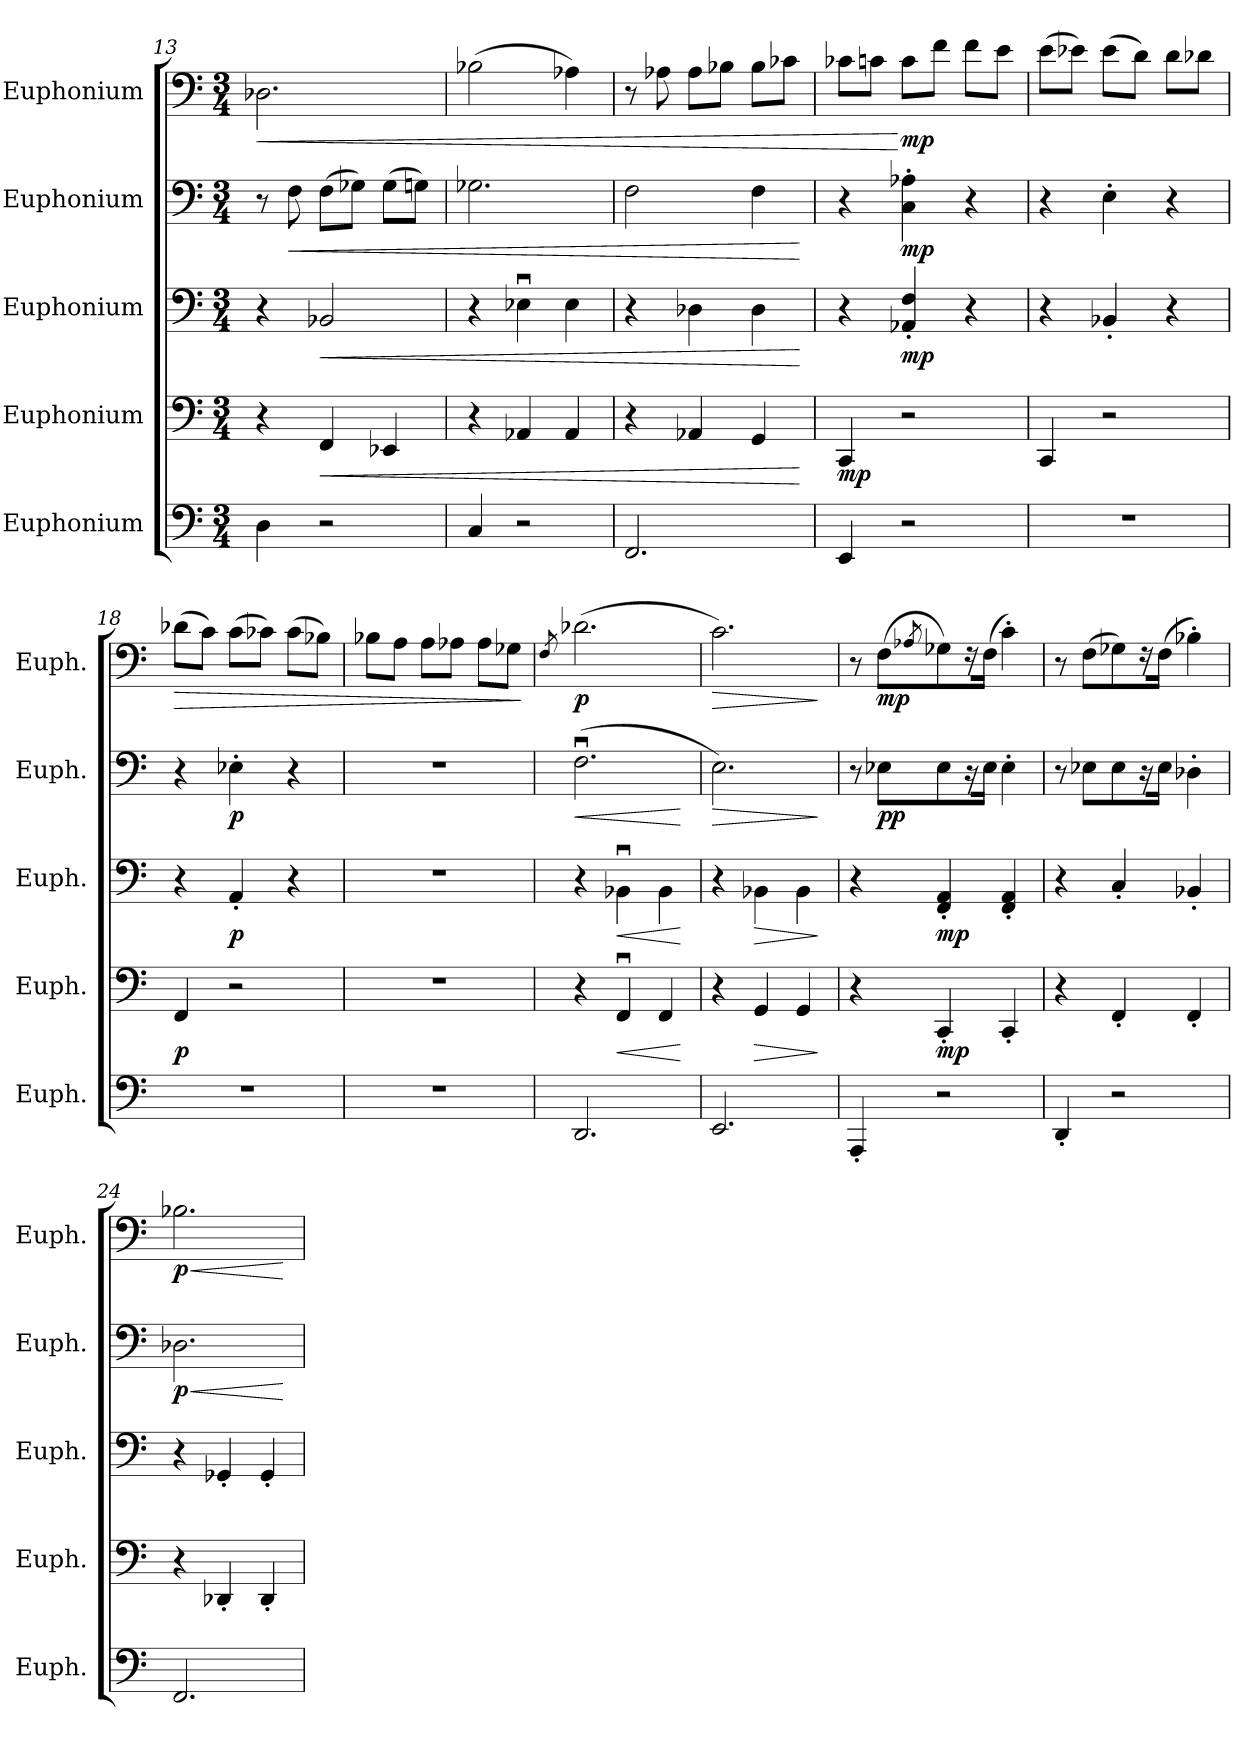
**kern	**kern	**dynam	**kern	**dynam	**kern	**dynam	**kern	**dynam
*part5	*part4	*part4	*part3	*part3	*part2	*part2	*part1	*part1
*staff5	*staff4	*staff4	*staff3	*staff3	*staff2	*staff2	*staff1	*staff1
*I"Euphonium	*I"Euphonium	*	*I"Euphonium	*	*I"Euphonium	*	*I"Euphonium	*
*I'Euph.	*I'Euph.	*	*I'Euph.	*	*I'Euph.	*	*I'Euph.	*
*clefF4	*clefF4	*	*clefF4	*	*clefF4	*	*clefF4	*
*k[]	*k[]	*	*k[]	*	*k[]	*	*k[]	*
*M3/4	*M3/4	*	*M3/4	*	*M3/4	*	*M3/4	*
*MM110	*MM110	*	*MM110	*	*MM110	*	*MM110	*
=13	=13	=13	=13	=13	=13	=13	=13	=13
!	!	!	!	!	!	!	!	!LO:HP:b
4D\	4r	.	4r	.	8r	.	2.D-X\	<
!	!	!	!	!	!	!LO:HP:b	!	!
.	.	.	.	.	8F\	<	.	.
!	!	!LO:HP:b	!	!LO:HP:b	!	!	!	!
2r	4FF/	<	2BB-X/	<	(>8F\L	.	.	.
.	.	.	.	.	8G-X\J)	.	.	.
.	4EE-X/	.	.	.	(>8G-\L	.	.	.
.	.	.	.	.	8Gn\J)	.	.	.
=14	=14	=14	=14	=14	=14	=14	=14	=14
*	*	*	*	*	*	*	*MM115	*
4C/	4r	.	4r	.	2.G-X\	.	(>2B-X\	.
2r	4AA-X/	.	4E-Xu\	.	.	.	.	.
.	4AA-/	.	4E-\	.	.	.	4A-X\)	.
!!LO:LB:g=z
=15	=15	=15	=15	=15	=15	=15	=15	=15
*	*	*	*	*	*	*	*MM120	*
2.FF/	4r	.	4r	.	2F\	.	8r	.
.	.	.	.	.	.	.	8A-X\	.
.	4AA-X/	.	4D-X\	.	.	.	8A-\L	.
.	.	.	.	.	.	.	8B-X\J	.
.	4GG/	.	4D-\	.	4F\	.	8B-\L	.
.	.	.	.	.	.	.	8c-X\J	.
.	.	[	.	[	.	[	.	.
=16	=16	=16	=16	=16	=16	=16	=16	=16
*	*	*	*	*	*	*	*MM125	*
!	!	!LO:DY:b	!	!	!	!	!	!
4EE/	4CC/	mp	4r	.	4r	.	8c-X\L	.
.	.	.	.	.	.	.	8cn\J	.
!	!	!	!	!LO:DY:b	!	!LO:DY:b	!	!LO:DY:n=1:b
2r	2r	.	4AA-X/' 4F/'	mp	4C\' 4A-X\'	mp	8c\L	[ mp
.	.	.	.	.	.	.	8f\J	.
.	.	.	4r	.	4r	.	8f\L	.
.	.	.	.	.	.	.	8e\J	.
=17	=17	=17	=17	=17	=17	=17	=17	=17
*	*	*	*	*	*	*	*MM120	*
2.r	4CC/	.	4r	.	4r	.	(>8e\L	.
.	.	.	.	.	.	.	8e-X\J)	.
.	2r	.	4BB-X'/	.	4E'\	.	(>8e-\L	.
*	*	*	*	*	*	*	*MM115	*
.	.	.	.	.	.	.	8d\J)	.
.	.	.	4r	.	4r	.	8d\L	.
.	.	.	.	.	.	.	8d-X\J	.
=18	=18	=18	=18	=18	=18	=18	=18	=18
*	*	*	*	*	*	*	*MM100	*
!	!	!LO:DY:b	!	!	!	!	!	!LO:HP:b
2.r	4FF/	p	4r	.	4r	.	(>8d-X\L	>
.	.	.	.	.	.	.	8c\J)	.
!	!	!	!	!LO:DY:b	!	!LO:DY:b	!	!
.	2r	.	4AA'/	p	4E-X'\	p	(>8c\L	.
*	*	*	*	*	*	*	*MM95	*
.	.	.	.	.	.	.	8c-X\J)	.
.	.	.	4r	.	4r	.	(>8c-\L	.
.	.	.	.	.	.	.	8B-X\J)	.
=19	=19	=19	=19	=19	=19	=19	=19	=19
*	*	*	*	*	*	*	*MM80	*
2.r	2.r	.	2.r	.	2.r	.	8B-X\L	.
.	.	.	.	.	.	.	8A\J	.
.	.	.	.	.	.	.	8A\L	.
*	*	*	*	*	*	*	*MM70	*
.	.	.	.	.	.	.	8A-X\J	.
*	*	*	*	*	*	*	*MM50	*
.	.	.	.	.	.	.	8A-\L	.
*	*	*	*	*	*	*	*MM40	*
.	.	.	.	.	.	.	8G-X\J	.
.	.	.	.	.	.	.	.	]
=20	=20	=20	=20	=20	=20	=20	=20	=20
*	*	*	*	*	*	*	*MM115	*
.	.	.	.	.	.	.	8qF/	.
!	!	!	!	!	!	!LO:HP:b	!	!LO:DY:b
2.DD/	4r	.	4r	.	(>2.Fu\	<	(>2.d-X\	p
!	!	!LO:HP:b	!	!LO:HP:b	!	!	!	!
.	4FFu/	<	4BB-Xu\	<	.	.	.	.
.	4FF/	.	4BB-\	.	.	.	.	.
.	.	[	.	[	.	[	.	.
=21	=21	=21	=21	=21	=21	=21	=21	=21
!	!	!	!	!	!	!LO:HP:b	!	!LO:HP:b
2.EE/	4r	.	4r	.	2.E\)	>	2.c\)	>
!	!	!LO:HP:b	!	!LO:HP:b	!	!	!	!
.	4GG/	>	4BB-X\	>	.	.	.	.
.	4GG/	.	4BB-\	.	.	.	.	.
.	.	]	.	]	.	]	.	]
!!LO:PB:g=z
=22	=22	=22	=22	=22	=22	=22	=22	=22
4AAA'/	4r	.	4r	.	8r	.	8r	.
!	!	!	!	!	!	!LO:DY:b	!	!LO:DY:b
.	.	.	.	.	8E-X\L	pp	(>8F\L	mp
.	.	.	.	.	.	.	8qA-X/	.
!	!	!LO:DY:b	!	!LO:DY:b	!	!	!	!
2r	4CC'/	mp	4FF/' 4AA/'	mp	8E-\	.	8G-X\)	.
.	.	.	.	.	16r	.	16r	.
.	.	.	.	.	16E-\Jk	.	(>16F\Jk	.
.	4CC'/	.	4FF/' 4AA/'	.	4E-'\	.	4c'\)	.
=23	=23	=23	=23	=23	=23	=23	=23	=23
4DD'/	4r	.	4r	.	8r	.	8r	.
.	.	.	.	.	8E-X\L	.	(>8F\L	.
2r	4FF'/	.	4C'/	.	8E-\	.	8G-X\)	.
.	.	.	.	.	16r	.	16r	.
.	.	.	.	.	16E-\Jk	.	(>16F\Jk	.
.	4FF'/	.	4BB-X'/	.	4D-X'\	.	4B-X'\)	.
=24	=24	=24	=24	=24	=24	=24	=24	=24
!	!	!	!	!	!	!LO:HP:b	!	!LO:HP:b
!	!	!	!	!	!	!LO:DY:n=1:b	!	!LO:DY:n=1:b
2.FF/	4r	.	4r	.	2.D-X\	< p	2.B-X\	< p
.	4DD-X'/	.	4GG-X'/	.	.	.	.	.
.	4DD-'/	.	4GG-'/	.	.	.	.	.
.	.	.	.	.	.	[	.	[
=	=	=	=	=	=	=	=	=
*-	*-	*-	*-	*-	*-	*-	*-	*-
